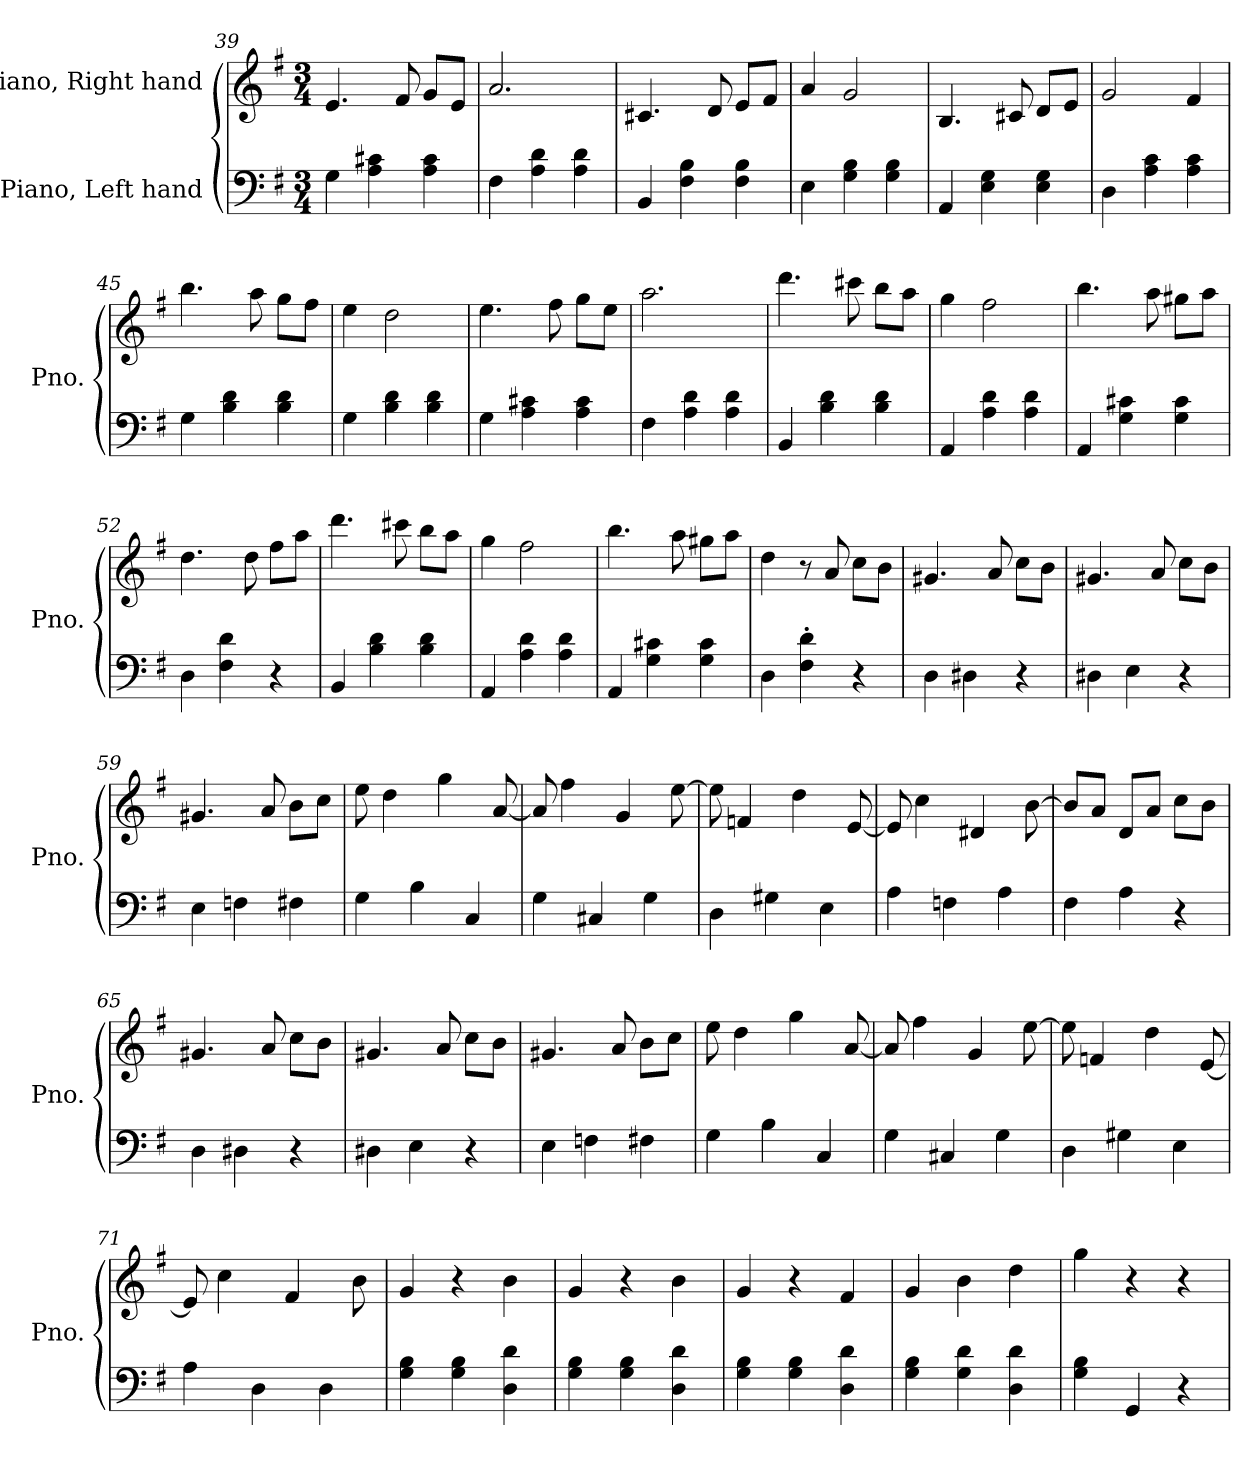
**kern	**kern
*part2	*part1
*staff2	*staff1
*I"Piano, Left hand	*I"Piano, Right hand
*I'Pno.	*I'Pno.
*clefF4	*clefG2
*k[f#]	*k[f#]
*M3/4	*M3/4
=39	=39
4G\	4.e/
4A\ 4c#X\	.
.	8f#/
4A\ 4c#\	8g/L
.	8e/J
=40	=40
4F#\	2.a/
4A\ 4d\	.
4A\ 4d\	.
=41	=41
4BB/	4.c#X/
4F#\ 4B\	.
.	8d/
4F#\ 4B\	8e/L
.	8f#/J
=42	=42
4E\	4a/
4G\ 4B\	2g/
4G\ 4B\	.
=43	=43
4AA/	4.B/
4E\ 4G\	.
.	8c#X/
4E\ 4G\	8d/L
.	8e/J
=44	=44
4D\	2g/
4A\ 4c\	.
4A\ 4c\	4f#/
!!LO:LB:g=z
=45	=45
4G\	4.bb\
4B\ 4d\	.
.	8aa\
4B\ 4d\	8gg\L
.	8ff#\J
=46	=46
4G\	4ee\
4B\ 4d\	2dd\
4B\ 4d\	.
=47	=47
4G\	4.ee\
4A\ 4c#X\	.
.	8ff#\
4A\ 4c#\	8gg\L
.	8ee\J
=48	=48
4F#\	2.aa\
4A\ 4d\	.
4A\ 4d\	.
=49	=49
4BB/	4.ddd\
4B\ 4d\	.
.	8ccc#X\
4B\ 4d\	8bb\L
.	8aa\J
=50	=50
4AA/	4gg\
4A\ 4d\	2ff#\
4A\ 4d\	.
=51	=51
4AA/	4.bb\
4G\ 4c#X\	.
.	8aa\
4G\ 4c#\	8gg#X\L
.	8aa\J
!!LO:LB:g=z
=52	=52
4D\	4.dd\
4F#\ 4d\	.
.	8dd\
4r	8ff#\L
.	8aa\J
=53	=53
4BB/	4.ddd\
4B\ 4d\	.
.	8ccc#X\
4B\ 4d\	8bb\L
.	8aa\J
=54	=54
4AA/	4gg\
4A\ 4d\	2ff#\
4A\ 4d\	.
=55	=55
4AA/	4.bb\
4G\ 4c#X\	.
.	8aa\
4G\ 4c#\	8gg#X\L
.	8aa\J
=56	=56
4D\	4dd\
4F#\' 4d\'	8r
.	8a/
4r	8cc\L
.	8b\J
=57	=57
4D\	4.g#X/
4D#X\	.
.	8a/
4r	8cc\L
.	8b\J
=58	=58
4D#X\	4.g#X/
4E\	.
.	8a/
4r	8cc\L
.	8b\J
!!LO:LB:g=z
=59	=59
4E\	4.g#X/
4Fn\	.
.	8a/
4F#X\	8b\L
.	8cc\J
=60	=60
4G\	8ee\
.	4dd\
4B\	.
.	4gg\
4C/	.
.	[8a/
=61	=61
4G\	8a/]
.	4ff#\
4C#X/	.
.	4g/
4G\	.
.	[8ee\
=62	=62
4D\	8ee\]
.	4fn/
4G#X\	.
.	4dd\
4E\	.
.	[8e/
=63	=63
4A\	8e/]
.	4cc\
4Fn\	.
.	4d#X/
4A\	.
.	[8b\
=64	=64
4F#\	8b/L]
.	8a/J
4A\	8d/L
.	8a/J
4r	8cc\L
.	8b\J
!!LO:LB:g=z
=65	=65
4D\	4.g#X/
4D#X\	.
.	8a/
4r	8cc\L
.	8b\J
=66	=66
4D#X\	4.g#X/
4E\	.
.	8a/
4r	8cc\L
.	8b\J
=67	=67
4E\	4.g#X/
4Fn\	.
.	8a/
4F#X\	8b\L
.	8cc\J
=68	=68
4G\	8ee\
.	4dd\
4B\	.
.	4gg\
4C/	.
.	[8a/
=69	=69
4G\	8a/]
.	4ff#\
4C#X/	.
.	4g/
4G\	.
.	[8ee\
=70	=70
4D\	8ee\]
.	4fn/
4G#X\	.
.	4dd\
4E\	.
.	[8e/
=71	=71
4A\	8e/]
.	4cc\
4D\	.
.	4f#/
4D\	.
.	8b\
!!LO:LB:g=z
=72	=72
4G\ 4B\	4g/
4G\ 4B\	4r
4D\ 4d\	4b\
=73	=73
4G\ 4B\	4g/
4G\ 4B\	4r
4D\ 4d\	4b\
=74	=74
4G\ 4B\	4g/
4G\ 4B\	4r
4D\ 4d\	4f#/
=75	=75
4G\ 4B\	4g/
4G\ 4d\	4b\
4D\ 4d\	4dd\
=76	=76
4G\ 4B\	4gg\
4GG/	4r
4r	4r
=	=
*-	*-
